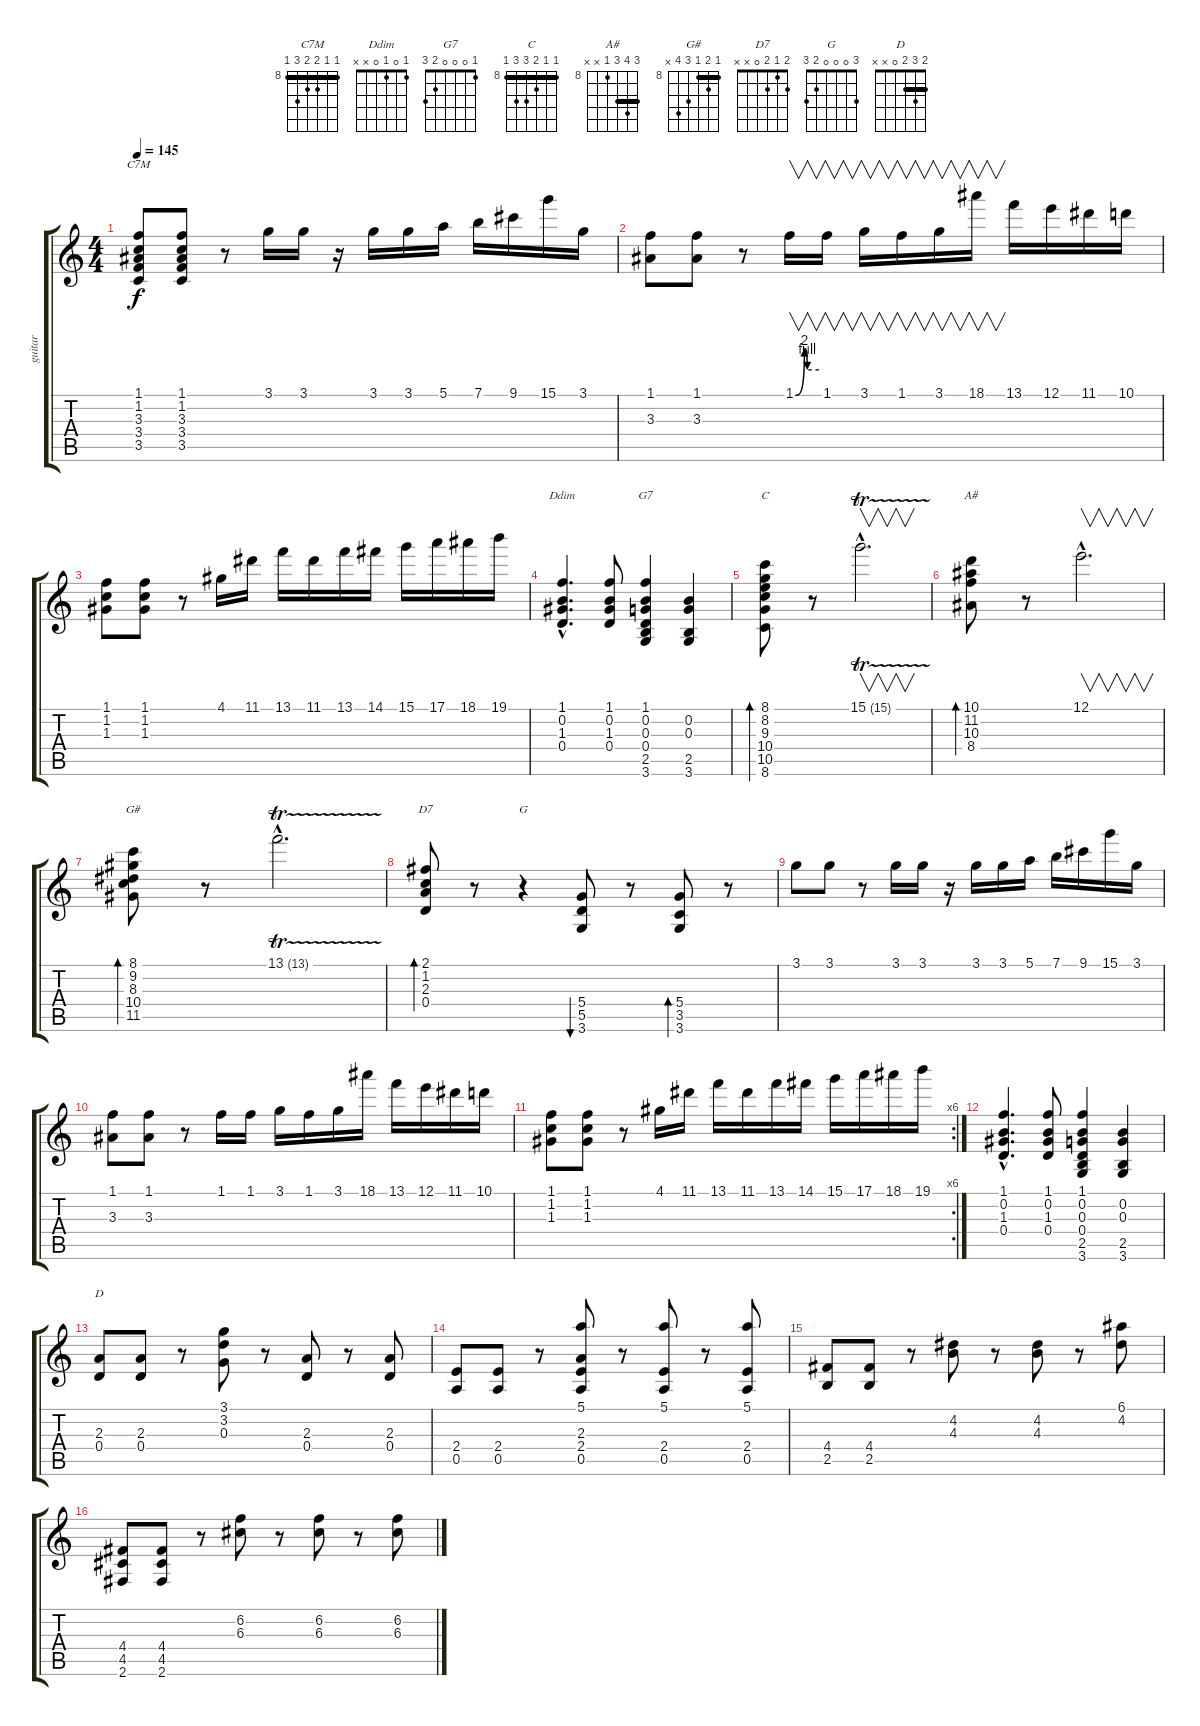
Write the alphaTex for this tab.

\track ("guitar" "guitar") {instrument overdrivenguitar}
\staff {score tabs}
\tuning (E4 B3 G3 D3 A2 E2) {hide}
\chord ("C7M" 8 8 9 9 10 8) {firstfret 8 barre 8}
\chord ("Ddim" 1 0 1 0 x x)
\chord ("G7" 1 0 0 0 2 3)
\chord ("C" 8 8 9 10 10 8) {firstfret 8 barre 8}
\chord ("A#" 10 11 10 8 x x) {firstfret 8 barre 10}
\chord ("G#" 8 9 8 10 11 x) {firstfret 8 barre 8}
\chord ("D7" 2 1 2 0 x x)
\chord ("G" 3 0 0 0 2 3)
\chord ("D" 2 3 2 0 x x) {barre 2}
\ts (4 4)
\tempo 145
\clef g2
\ks c
(1.1 1.2 3.3 3.4 3.5).8{ch "C7M" dy f} (1.1 1.2 3.3 3.4 3.5).8 r.8 3.1.16 3.1.16 r.16 3.1.16 3.1.16 5.1.16 7.1.16 9.1.16 15.1.16 3.1.16 |
(1.1 3.3).8 (1.1 3.3).8 r.8 1.1{be (custom 0 0 23 8 30 4 60 4)}.16{v} 1.1.16{v} 3.1.16{v} 1.1.16{v} 3.1.16{v} 18.1.16{v} 13.1.16 12.1.16 11.1.16 10.1.16 |
(1.1 1.2 1.3).8 (1.1 1.2 1.3).8 r.8 4.1.16 11.1.16 13.1.16 11.1.16 13.1.16 14.1.16 15.1.16 17.1.16 18.1.16 19.1.16 |
(1.1{hac} 0.2{hac} 1.3{hac} 0.4{hac}).4{d ch "Ddim"} (1.1 0.2 1.3 0.4).8 (1.1 0.2 0.3 0.4 2.5 3.6).4{ch "G7"} (0.2 0.3 2.5 3.6).4 |
(8.1 8.2 9.3 10.4 10.5 8.6).8{bd 30 ch "C"} r.8 15.1{tr (15 16) hac}.2{v d} |
(10.1 11.2 10.3 8.4).8{bd 30 ch "A#"} r.8 12.1{hac}.2{v d} |
(8.1 9.2 8.3 10.4 11.5).8{bd 60 ch "G#"} r.8 13.1{tr (13 16) hac}.2{d} |
(2.1 1.2 2.3 0.4).8{bd 30 ch "D7"} r.8 r.4{ch "G"} (5.4 5.5 3.6).8{bu 30} r.8 (5.4 3.5 3.6).8{bd 30} r.8 |
3.1.8 3.1.8 r.8 3.1.16 3.1.16 r.16 3.1.16 3.1.16 5.1.16 7.1.16 9.1.16 15.1.16 3.1.16 |
(1.1 3.3).8 (1.1 3.3).8 r.8 1.1.16 1.1.16 3.1.16 1.1.16 3.1.16 18.1.16 13.1.16 12.1.16 11.1.16 10.1.16 |
\rc 6
(1.1 1.2 1.3).8 (1.1 1.2 1.3).8 r.8 4.1.16 11.1.16 13.1.16 11.1.16 13.1.16 14.1.16 15.1.16 17.1.16 18.1.16 19.1.16 |
(1.1{hac} 0.2{hac} 1.3{hac} 0.4{hac}).4{d} (1.1 0.2 1.3 0.4).8 (1.1 0.2 0.3 0.4 2.5 3.6).4 (0.2 0.3 2.5 3.6).4 |
(2.3 0.4).8{ch "D"} (2.3 0.4).8 r.8 (3.1 3.2 0.3).8 r.8 (2.3 0.4).8 r.8 (2.3 0.4).8 |
(2.4 0.5).8 (2.4 0.5).8 r.8 (5.1 2.3 2.4 0.5).8 r.8 (5.1 2.4 0.5).8 r.8 (5.1 2.4 0.5).8 |
(4.4 2.5).8 (4.4 2.5).8 r.8 (4.2 4.3).8 r.8 (4.2 4.3).8 r.8 (6.1 4.2).8 |
(4.4 4.5 2.6).8 (4.4 4.5 2.6).8 r.8 (6.2 6.3).8 r.8 (6.2 6.3).8 r.8 (6.2 6.3).8
